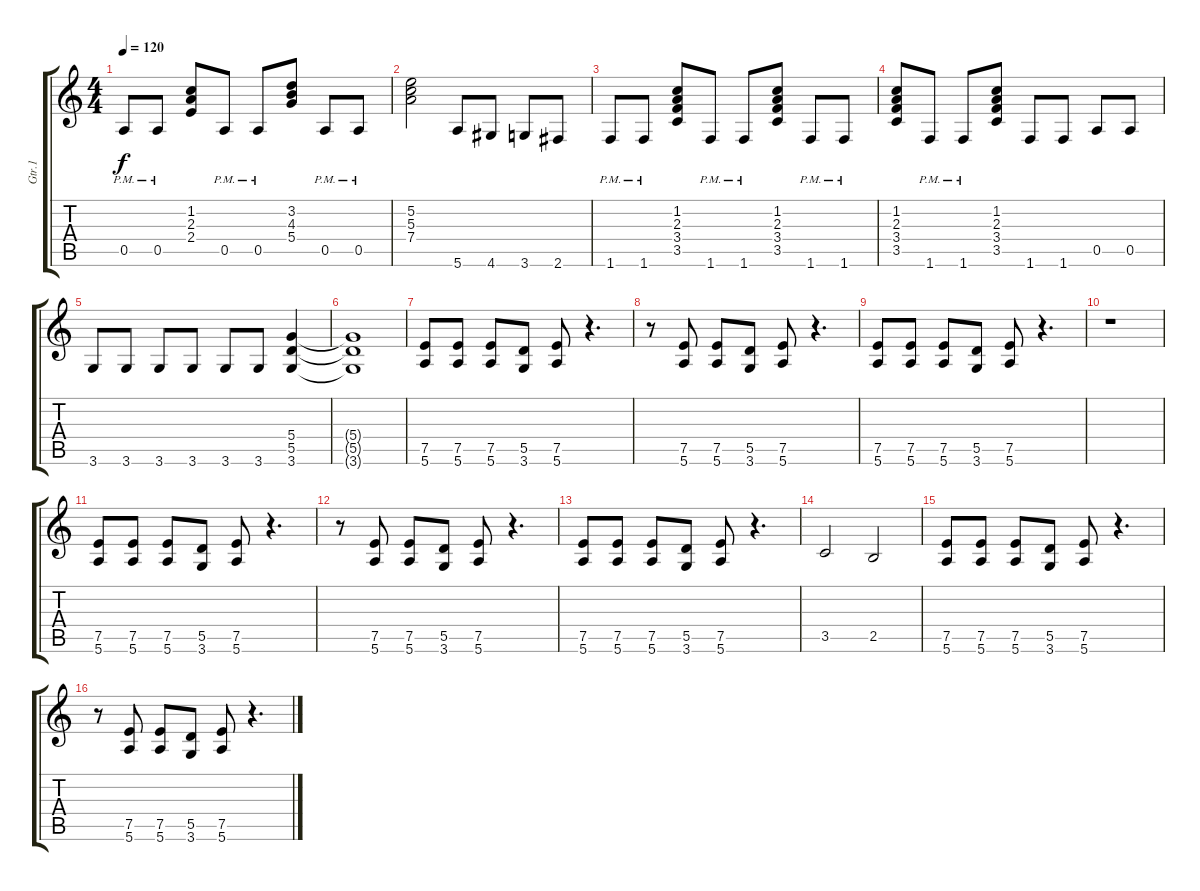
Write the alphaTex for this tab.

\track ("Gtr.1" "Gtr.1") {instrument distortionguitar}
\staff {score tabs}
\tuning (E4 B3 G3 D3 A2 E2) {hide}
\ts (4 4)
\tempo 120
\clef g2
\ks c
0.5{pm}.8{dy f} 0.5{pm}.8 (1.2 2.3 2.4).8 0.5{pm}.8 0.5{pm}.8 (3.2 4.3 5.4).8 0.5{pm}.8 0.5{pm}.8 |
(5.2 5.3 7.4).2 5.6.8 4.6.8 3.6.8 2.6.8 |
1.6{pm}.8 1.6{pm}.8 (1.2 2.3 3.4 3.5).8 1.6{pm}.8 1.6{pm}.8 (1.2 2.3 3.4 3.5).8 1.6{pm}.8 1.6{pm}.8 |
(1.2 2.3 3.4 3.5).8 1.6{pm}.8 1.6{pm}.8 (1.2 2.3 3.4 3.5).8 1.6.8 1.6.8 0.5.8 0.5.8 |
3.6.8 3.6.8 3.6.8 3.6.8 3.6.8 3.6.8 (5.4 5.5 3.6).4 |
(5.4{t} 5.5{t} 3.6{t}).1 |
(7.5 5.6).8 (7.5 5.6).8 (7.5 5.6).8 (5.5 3.6).8 (7.5 5.6).8 r.4{d} |
r.8 (7.5 5.6).8 (7.5 5.6).8 (5.5 3.6).8 (7.5 5.6).8 r.4{d} |
(7.5 5.6).8 (7.5 5.6).8 (7.5 5.6).8 (5.5 3.6).8 (7.5 5.6).8 r.4{d} |
r.1 |
(7.5 5.6).8 (7.5 5.6).8 (7.5 5.6).8 (5.5 3.6).8 (7.5 5.6).8 r.4{d} |
r.8 (7.5 5.6).8 (7.5 5.6).8 (5.5 3.6).8 (7.5 5.6).8 r.4{d} |
(7.5 5.6).8 (7.5 5.6).8 (7.5 5.6).8 (5.5 3.6).8 (7.5 5.6).8 r.4{d} |
3.5.2 2.5.2 |
(7.5 5.6).8 (7.5 5.6).8 (7.5 5.6).8 (5.5 3.6).8 (7.5 5.6).8 r.4{d} |
r.8 (7.5 5.6).8 (7.5 5.6).8 (5.5 3.6).8 (7.5 5.6).8 r.4{d}
